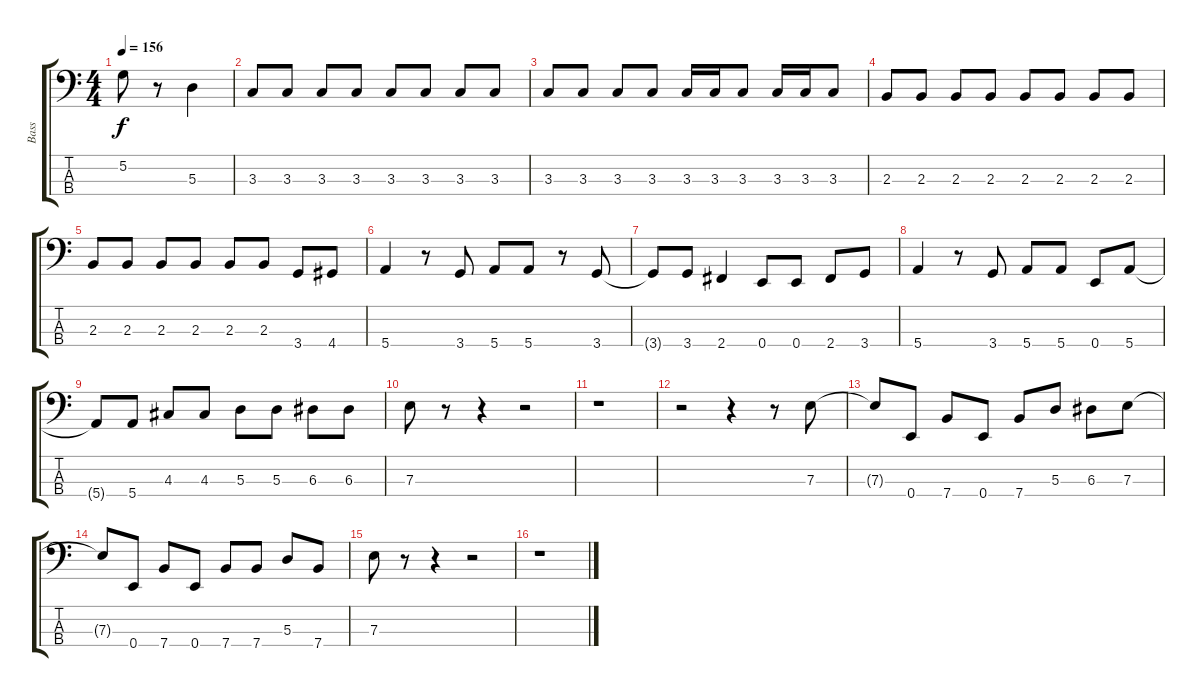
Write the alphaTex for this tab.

\track ("Bass" "Bass") {instrument electricbasspick}
\staff {score tabs}
\tuning (G2 D2 A1 E1) {hide}
\ts (4 4)
\tempo 156
\clef f4
\ks c
5.2.8{dy f} r.8 5.3.4 |
3.3.8 3.3.8 3.3.8 3.3.8 3.3.8 3.3.8 3.3.8 3.3.8 |
3.3.8 3.3.8 3.3.8 3.3.8 3.3.16 3.3.16 3.3.8 3.3.16 3.3.16 3.3.8 |
2.3.8 2.3.8 2.3.8 2.3.8 2.3.8 2.3.8 2.3.8 2.3.8 |
2.3.8 2.3.8 2.3.8 2.3.8 2.3.8 2.3.8 3.4.8 4.4.8 |
5.4.4 r.8 3.4.8 5.4.8 5.4.8 r.8 3.4.8 |
3.4{t}.8 3.4.8 2.4.4 0.4.8 0.4.8 2.4.8 3.4.8 |
5.4.4 r.8 3.4.8 5.4.8 5.4.8 0.4.8 5.4.8 |
5.4{t}.8 5.4.8 4.3.8 4.3.8 5.3.8 5.3.8 6.3.8 6.3.8 |
7.3.8 r.8 r.4 r.2 |
r.1 |
r.2 r.4 r.8 7.3.8 |
7.3{t}.8 0.4.8 7.4.8 0.4.8 7.4.8 5.3.8 6.3.8 7.3.8 |
7.3{t}.8 0.4.8 7.4.8 0.4.8 7.4.8 7.4.8 5.3.8 7.4.8 |
7.3.8 r.8 r.4 r.2 |
r.1
